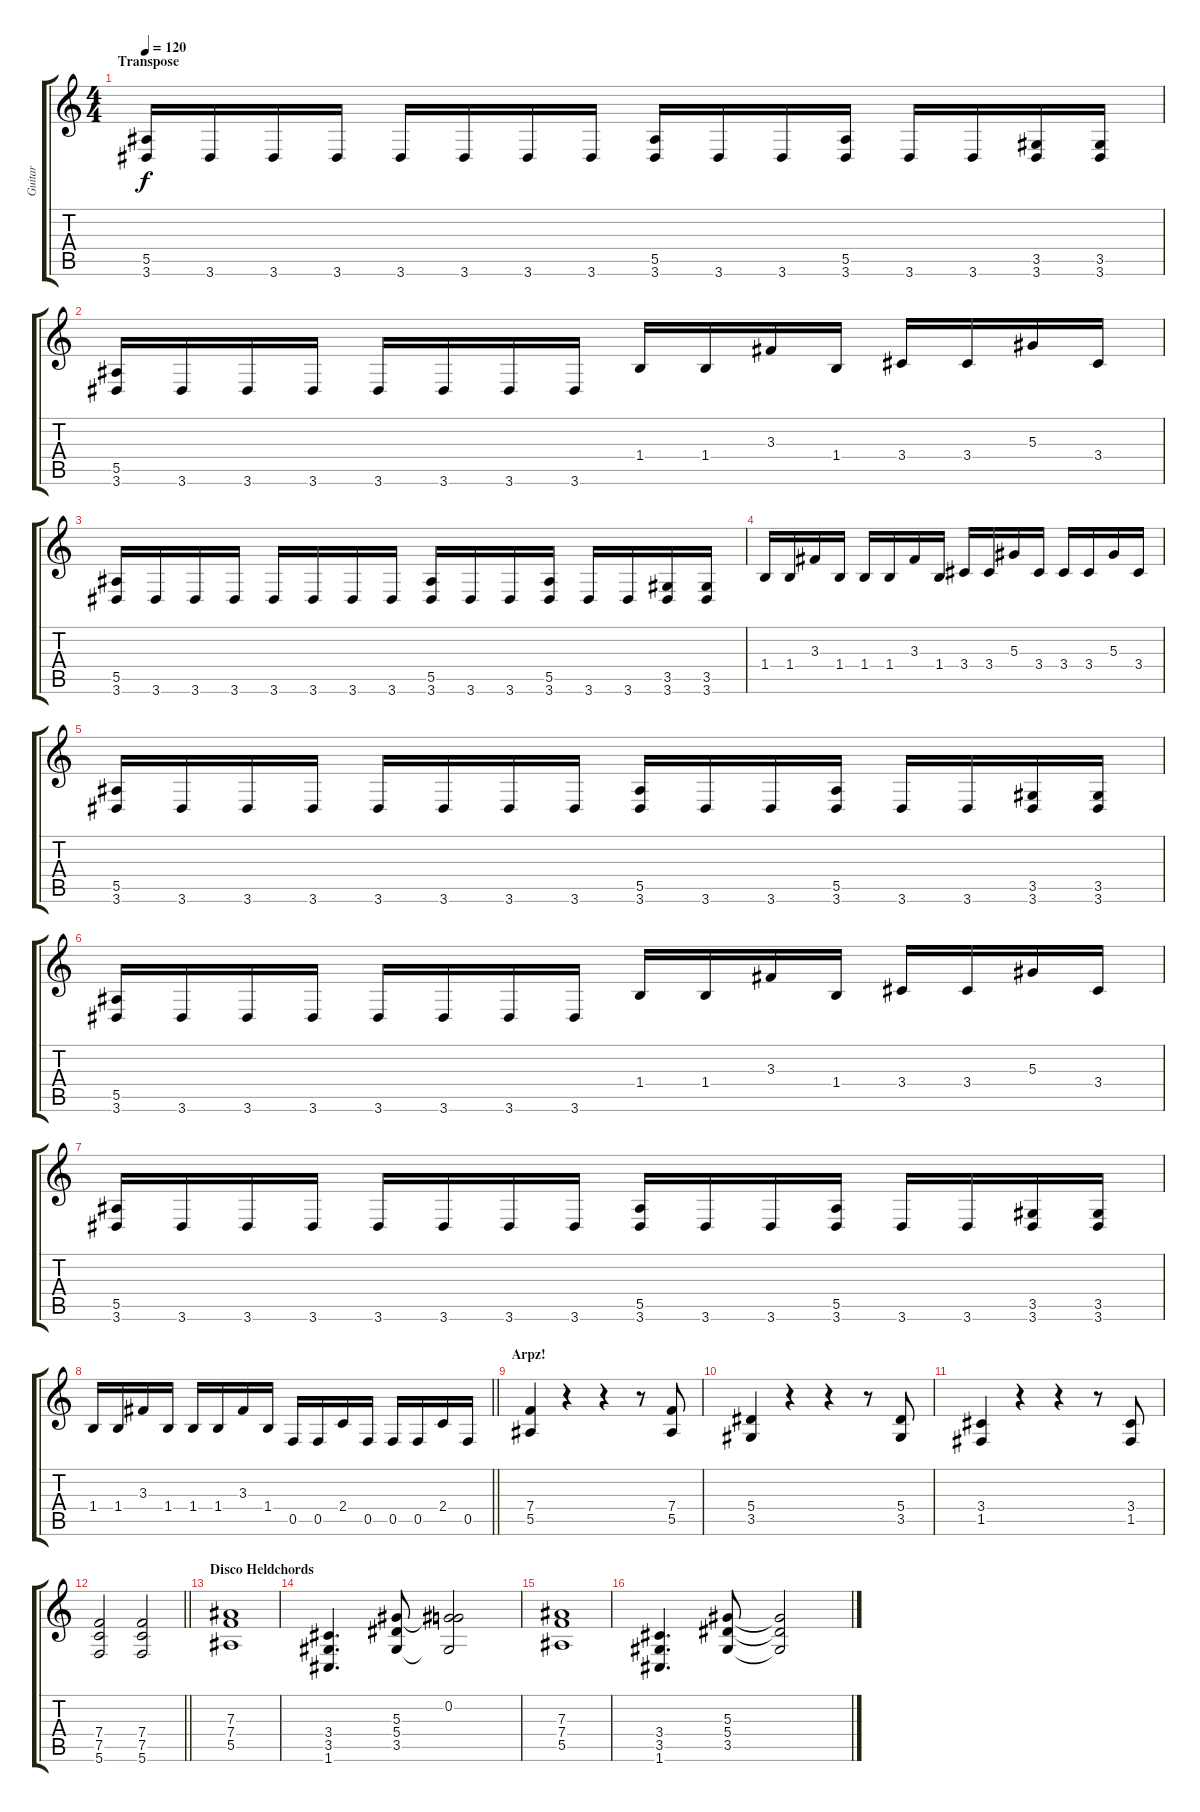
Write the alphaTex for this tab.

\track ("Guitar" "Guitar") {instrument distortionguitar}
\staff {score tabs}
\tuning (C4 G3 Eb3 Bb2 F2 C2) {hide}
\ts (4 4)
\section ("" "Transpose")
\tempo 120
\clef g2
\ks c
(5.5 3.6).16{dy f} 3.6.16 3.6.16 3.6.16 3.6.16 3.6.16 3.6.16 3.6.16 (5.5 3.6).16 3.6.16 3.6.16 (5.5 3.6).16 3.6.16 3.6.16 (3.5 3.6).16 (3.5 3.6).16 |
(5.5 3.6).16 3.6.16 3.6.16 3.6.16 3.6.16 3.6.16 3.6.16 3.6.16 1.4.16 1.4.16 3.3.16 1.4.16 3.4.16 3.4.16 5.3.16 3.4.16 |
(5.5 3.6).16 3.6.16 3.6.16 3.6.16 3.6.16 3.6.16 3.6.16 3.6.16 (5.5 3.6).16 3.6.16 3.6.16 (5.5 3.6).16 3.6.16 3.6.16 (3.5 3.6).16 (3.5 3.6).16 |
1.4.16 1.4.16 3.3.16 1.4.16 1.4.16 1.4.16 3.3.16 1.4.16 3.4.16 3.4.16 5.3.16 3.4.16 3.4.16 3.4.16 5.3.16 3.4.16 |
(5.5 3.6).16 3.6.16 3.6.16 3.6.16 3.6.16 3.6.16 3.6.16 3.6.16 (5.5 3.6).16 3.6.16 3.6.16 (5.5 3.6).16 3.6.16 3.6.16 (3.5 3.6).16 (3.5 3.6).16 |
(5.5 3.6).16 3.6.16 3.6.16 3.6.16 3.6.16 3.6.16 3.6.16 3.6.16 1.4.16 1.4.16 3.3.16 1.4.16 3.4.16 3.4.16 5.3.16 3.4.16 |
(5.5 3.6).16 3.6.16 3.6.16 3.6.16 3.6.16 3.6.16 3.6.16 3.6.16 (5.5 3.6).16 3.6.16 3.6.16 (5.5 3.6).16 3.6.16 3.6.16 (3.5 3.6).16 (3.5 3.6).16 |
\barLineRight lightlight
1.4.16 1.4.16 3.3.16 1.4.16 1.4.16 1.4.16 3.3.16 1.4.16 0.5.16 0.5.16 2.4.16 0.5.16 0.5.16 0.5.16 2.4.16 0.5.16 |
\section ("" "Arpz!")
(7.4 5.5).4 r.4 r.4 r.8 (7.4 5.5).8 |
(5.4 3.5).4 r.4 r.4 r.8 (5.4 3.5).8 |
(3.4 1.5).4 r.4 r.4 r.8 (3.4 1.5).8 |
\barLineRight lightlight
(7.4 7.5 5.6).2 (7.4 7.5 5.6).2 |
\section ("" "Disco Heldchords")
(7.3 7.4 5.5).1 |
(3.4 3.5 1.6).4{d} (5.3 5.4 3.5).8 (0.2 5.3{t} 3.5{t}).2 |
(7.3 7.4 5.5).1 |
(3.4 3.5 1.6).4{d} (5.3 5.4 3.5).8 (5.3{t} 5.4{t} 3.5{t}).2
